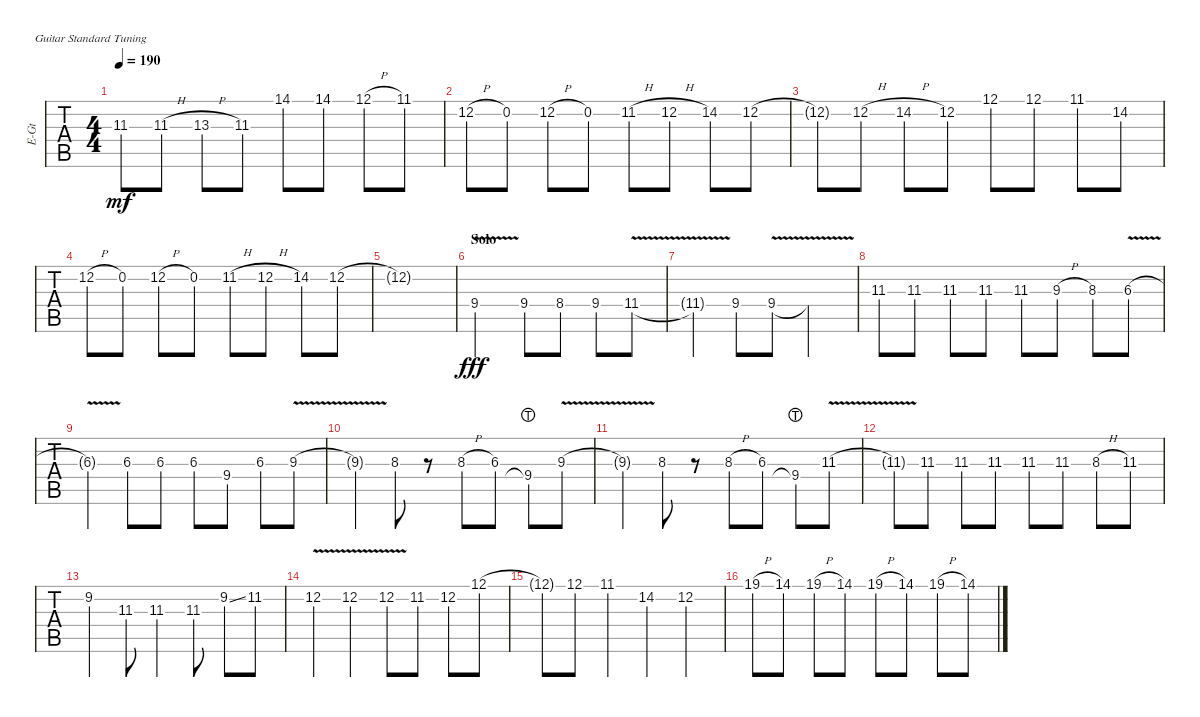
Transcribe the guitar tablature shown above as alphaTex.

\defaultSystemsLayout 4
\bracketExtendMode groupsimilarinstruments
\otherSystemsTrackNameOrientation horizontal
\track ("Matthew" "E-Gt") {instrument distortionguitar}
\staff {tabs}
\tuning (E4 B3 G3 D3 A2 E2)
\ts (4 4)
\tempo 190
\clef g2
\ks c
11.3{t acc #}.8{dy mf} 11.3{h acc #}.8 13.3{h acc #}.8 11.3{acc #}.8 14.1{acc #}.8 14.1{acc #}.8 12.1{h}.8 11.1{acc #}.8 |
12.2{h}.8 0.2.8 12.2{h}.8 0.2.8 11.2{h acc #}.8 12.2{h}.8 14.2{acc #}.8 12.2.8 |
12.2{t}.8 12.2{h}.8 14.2{h acc #}.8 12.2.8 12.1.8 12.1.8 11.1{acc #}.8 14.2{acc #}.8 |
12.2{h}.8 0.2.8 12.2{h}.8 0.2.8 11.2{h acc #}.8 12.2{h}.8 14.2{acc #}.8 12.2.8 |
12.2{t}.1 |
\section ("" "Solo")
9.4{v}.2{dy fff} 9.4.8 8.4{acc #}.8 9.4.8 11.4{v acc #}.8 |
11.4{v t acc #}.4 9.4.8 9.4{v}.8 9.4{v t}.2 |
11.3{acc #}.8 11.3{acc #}.8 11.3{acc #}.8 11.3{acc #}.8 11.3{acc #}.8 9.3{h}.8 8.3{acc #}.8 6.3{v acc #}.8 |
6.3{v t acc #}.4 6.3{acc #}.8 6.3{acc #}.8 6.3{acc #}.8 9.4.8 6.3{acc #}.8 9.3{v}.8 |
9.3{v t}.4 8.3{acc #}.8 r.8 8.3{h acc #}.8 6.3{acc #}.8 9.4{lht}.8 9.3{v}.8 |
9.3{v t}.4 8.3{acc #}.8 r.8 8.3{h acc #}.8 6.3{acc #}.8 9.4{lht}.8 11.3{v acc #}.8 |
11.3{v t acc #}.8 11.3{acc #}.8 11.3{acc #}.8 11.3{acc #}.8 11.3{acc #}.8 11.3{acc #}.8 8.3{h acc #}.8 11.3{acc #}.8 |
9.2{acc #}.4 11.3{acc #}.8 11.3{acc #}.4 11.3{acc #}.8 9.2{ss acc #}.8 11.2{acc #}.8 |
12.2{v}.4 12.2{v}.4 12.2{v}.8 11.2{acc #}.8 12.2.8 12.1.8 |
12.1{t}.8 12.1.8 11.1{acc #}.4 14.2{acc #}.4 12.2.4 |
19.1{h}.8 14.1{acc #}.8 19.1{h}.8 14.1{acc #}.8 19.1{h}.8 14.1{acc #}.8 19.1{h}.8 14.1{acc #}.8
